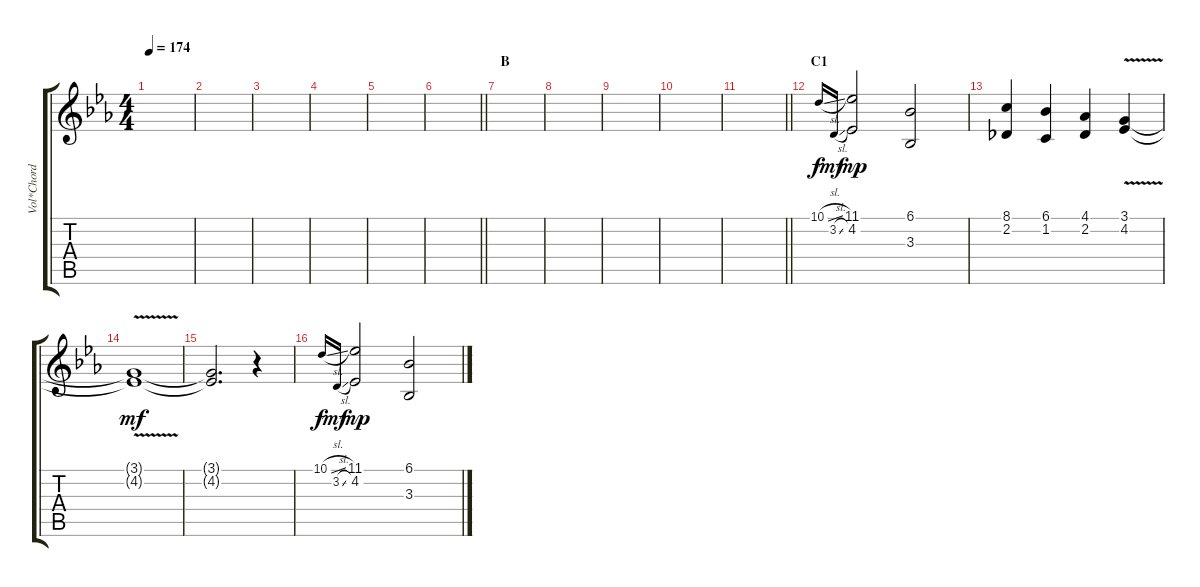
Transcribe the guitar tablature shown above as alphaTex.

\track ("Vol*Chord" "Vol*Chord") {instrument flute}
\staff {score tabs}
\tuning (E4 B3 G3 D3 A2 E2) {hide}
\ts (4 4)
\tempo 174
\clef g2
\ks eb
|
|
|
|
|
\barLineRight lightlight
|
\section ("" "B")
|
|
|
|
\barLineRight lightlight
|
\section ("" "C1")
10.1{sl}.16{gr onbeat} 3.2{sl}.16{gr onbeat dy mf} (11.1 4.2).2{dy mp} (6.1 3.3).2 |
(8.1 2.2).4 (6.1 1.2).4 (4.1 2.2).4 (3.1{v} 4.2{v}).4 |
(3.1{t} 4.2{t}).1{dy mf} |
(3.1{t} 4.2{t}).2{d} r.4 |
10.1{sl}.16{gr onbeat dy f} 3.2{sl}.16{gr onbeat dy mf} (11.1 4.2).2{dy mp} (6.1 3.3).2
